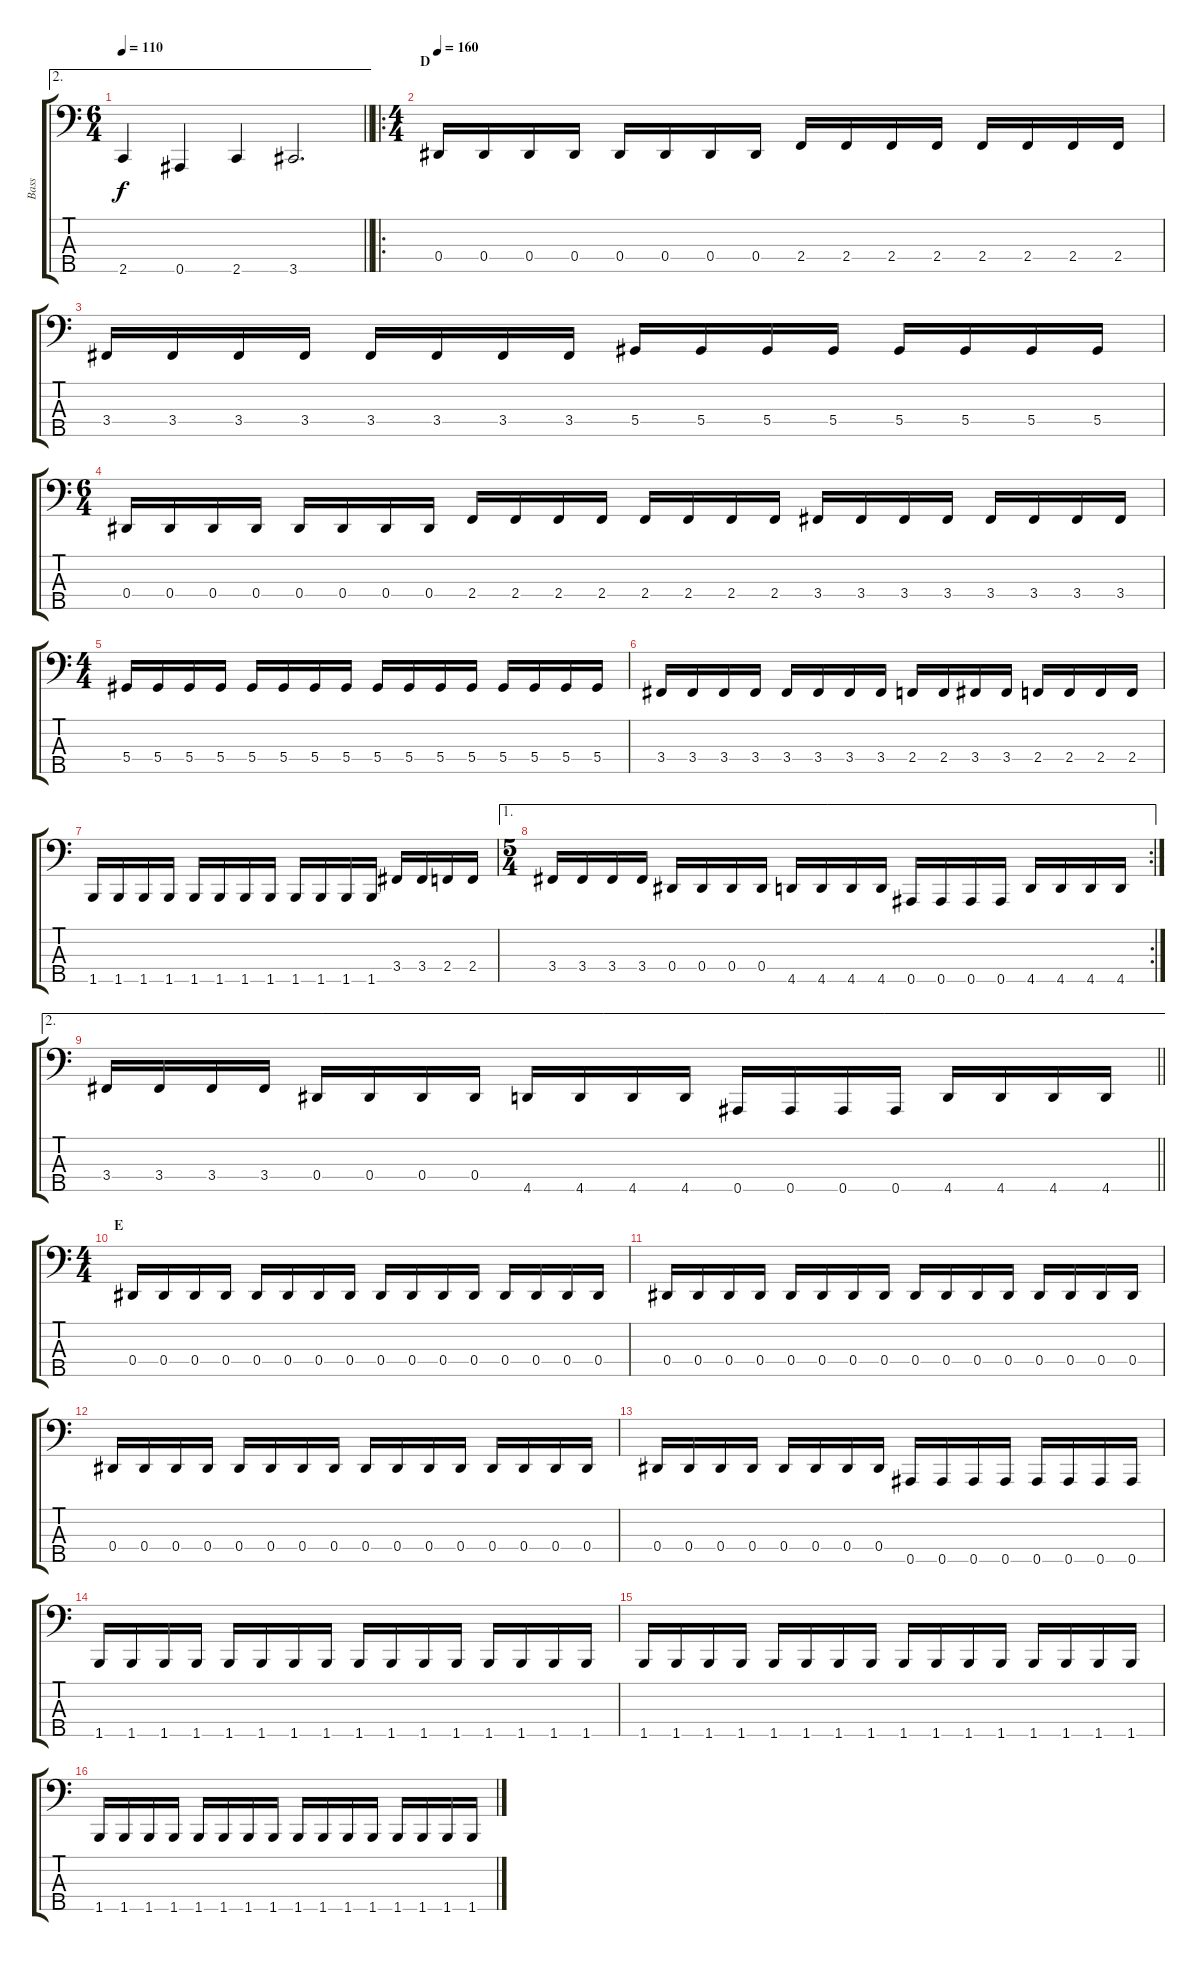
\track ("Bass" "Bass") {instrument electricbassfinger}
\staff {score tabs}
\tuning (Gb2 Db2 Ab1 Eb1 Bb0) {hide}
\ae 2
\ts (6 4)
\tempo 110
\clef f4
\barLineRight lightlight
\ks c
2.5.4{dy f} 0.5.4 2.5.4 3.5.2{d} |
\ro
\ts (4 4)
\section ("" "D")
\tempo 160
0.4.16 0.4.16 0.4.16 0.4.16 0.4.16 0.4.16 0.4.16 0.4.16 2.4.16 2.4.16 2.4.16 2.4.16 2.4.16 2.4.16 2.4.16 2.4.16 |
3.4.16 3.4.16 3.4.16 3.4.16 3.4.16 3.4.16 3.4.16 3.4.16 5.4.16 5.4.16 5.4.16 5.4.16 5.4.16 5.4.16 5.4.16 5.4.16 |
\ts (6 4)
0.4.16 0.4.16 0.4.16 0.4.16 0.4.16 0.4.16 0.4.16 0.4.16 2.4.16 2.4.16 2.4.16 2.4.16 2.4.16 2.4.16 2.4.16 2.4.16 3.4.16 3.4.16 3.4.16 3.4.16 3.4.16 3.4.16 3.4.16 3.4.16 |
\ts (4 4)
5.4.16 5.4.16 5.4.16 5.4.16 5.4.16 5.4.16 5.4.16 5.4.16 5.4.16 5.4.16 5.4.16 5.4.16 5.4.16 5.4.16 5.4.16 5.4.16 |
3.4.16 3.4.16 3.4.16 3.4.16 3.4.16 3.4.16 3.4.16 3.4.16 2.4.16 2.4.16 3.4.16 3.4.16 2.4.16 2.4.16 2.4.16 2.4.16 |
1.5.16 1.5.16 1.5.16 1.5.16 1.5.16 1.5.16 1.5.16 1.5.16 1.5.16 1.5.16 1.5.16 1.5.16 3.4.16 3.4.16 2.4.16 2.4.16 |
\ae 1
\rc 2
\ts (5 4)
3.4.16 3.4.16 3.4.16 3.4.16 0.4.16 0.4.16 0.4.16 0.4.16 4.5.16 4.5.16 4.5.16 4.5.16 0.5.16 0.5.16 0.5.16 0.5.16 4.5.16 4.5.16 4.5.16 4.5.16 |
\ae 2
\barLineRight lightlight
3.4.16 3.4.16 3.4.16 3.4.16 0.4.16 0.4.16 0.4.16 0.4.16 4.5.16 4.5.16 4.5.16 4.5.16 0.5.16 0.5.16 0.5.16 0.5.16 4.5.16 4.5.16 4.5.16 4.5.16 |
\ts (4 4)
\section ("" "E")
0.4.16 0.4.16 0.4.16 0.4.16 0.4.16 0.4.16 0.4.16 0.4.16 0.4.16 0.4.16 0.4.16 0.4.16 0.4.16 0.4.16 0.4.16 0.4.16 |
0.4.16 0.4.16 0.4.16 0.4.16 0.4.16 0.4.16 0.4.16 0.4.16 0.4.16 0.4.16 0.4.16 0.4.16 0.4.16 0.4.16 0.4.16 0.4.16 |
0.4.16 0.4.16 0.4.16 0.4.16 0.4.16 0.4.16 0.4.16 0.4.16 0.4.16 0.4.16 0.4.16 0.4.16 0.4.16 0.4.16 0.4.16 0.4.16 |
0.4.16 0.4.16 0.4.16 0.4.16 0.4.16 0.4.16 0.4.16 0.4.16 0.5.16 0.5.16 0.5.16 0.5.16 0.5.16 0.5.16 0.5.16 0.5.16 |
1.5.16 1.5.16 1.5.16 1.5.16 1.5.16 1.5.16 1.5.16 1.5.16 1.5.16 1.5.16 1.5.16 1.5.16 1.5.16 1.5.16 1.5.16 1.5.16 |
1.5.16 1.5.16 1.5.16 1.5.16 1.5.16 1.5.16 1.5.16 1.5.16 1.5.16 1.5.16 1.5.16 1.5.16 1.5.16 1.5.16 1.5.16 1.5.16 |
1.5.16 1.5.16 1.5.16 1.5.16 1.5.16 1.5.16 1.5.16 1.5.16 1.5.16 1.5.16 1.5.16 1.5.16 1.5.16 1.5.16 1.5.16 1.5.16
